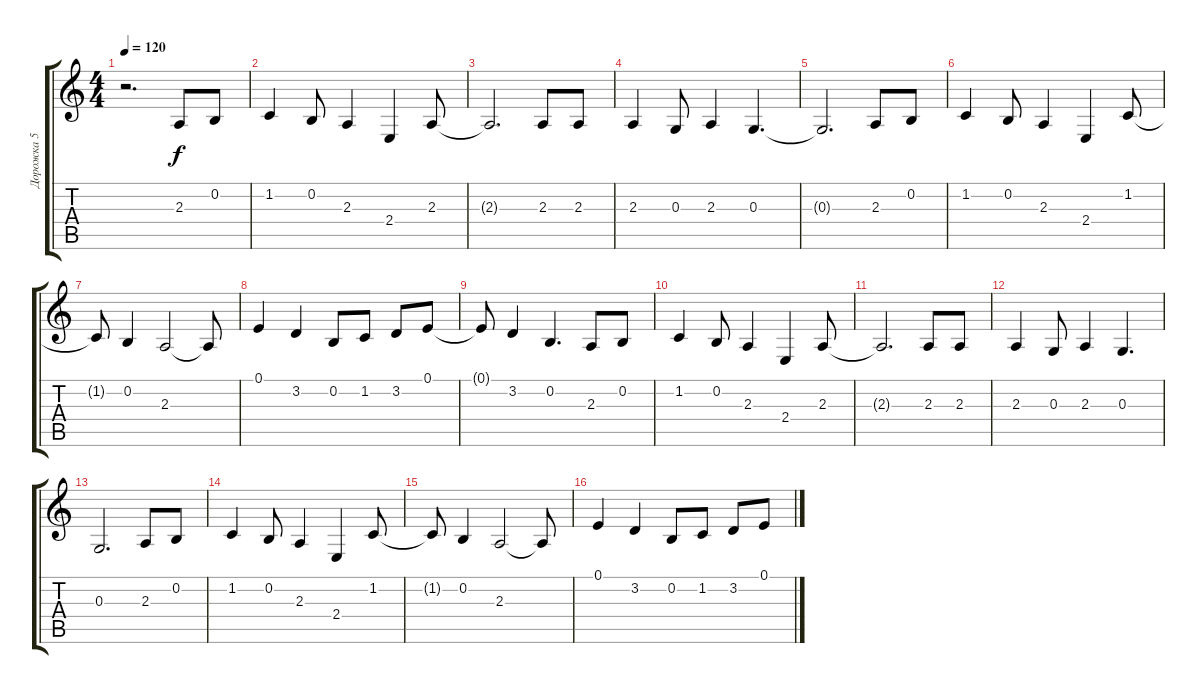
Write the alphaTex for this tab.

\track ("Дорожка 5" "Дорожка 5") {instrument koto}
\staff {score tabs}
\tuning (E4 B3 G3 D3 A2 E2) {hide}
\ts (4 4)
\tempo 120
\clef g2
\ks c
r.2{d dy f} 2.3.8{volume 16 instrument koto} 0.2.8 |
1.2.4 0.2.8 2.3.4 2.4.4 2.3.8 |
2.3{t}.2{d} 2.3.8 2.3.8 |
2.3.4 0.3.8 2.3.4 0.3.4{d} |
0.3{t}.2{d} 2.3.8 0.2.8 |
1.2.4 0.2.8 2.3.4 2.4.4 1.2.8 |
1.2{t}.8 0.2.4 2.3.2 2.3{t}.8 |
0.1.4 3.2.4 0.2.8 1.2.8 3.2.8 0.1.8 |
0.1{t}.8 3.2.4 0.2.4{d} 2.3.8 0.2.8 |
1.2.4 0.2.8 2.3.4 2.4.4 2.3.8 |
2.3{t}.2{d} 2.3.8 2.3.8 |
2.3.4 0.3.8 2.3.4 0.3.4{d} |
0.3.2{d} 2.3.8 0.2.8 |
1.2.4 0.2.8 2.3.4 2.4.4 1.2.8 |
1.2{t}.8 0.2.4 2.3.2 2.3{t}.8 |
0.1.4 3.2.4 0.2.8 1.2.8 3.2.8 0.1.8
